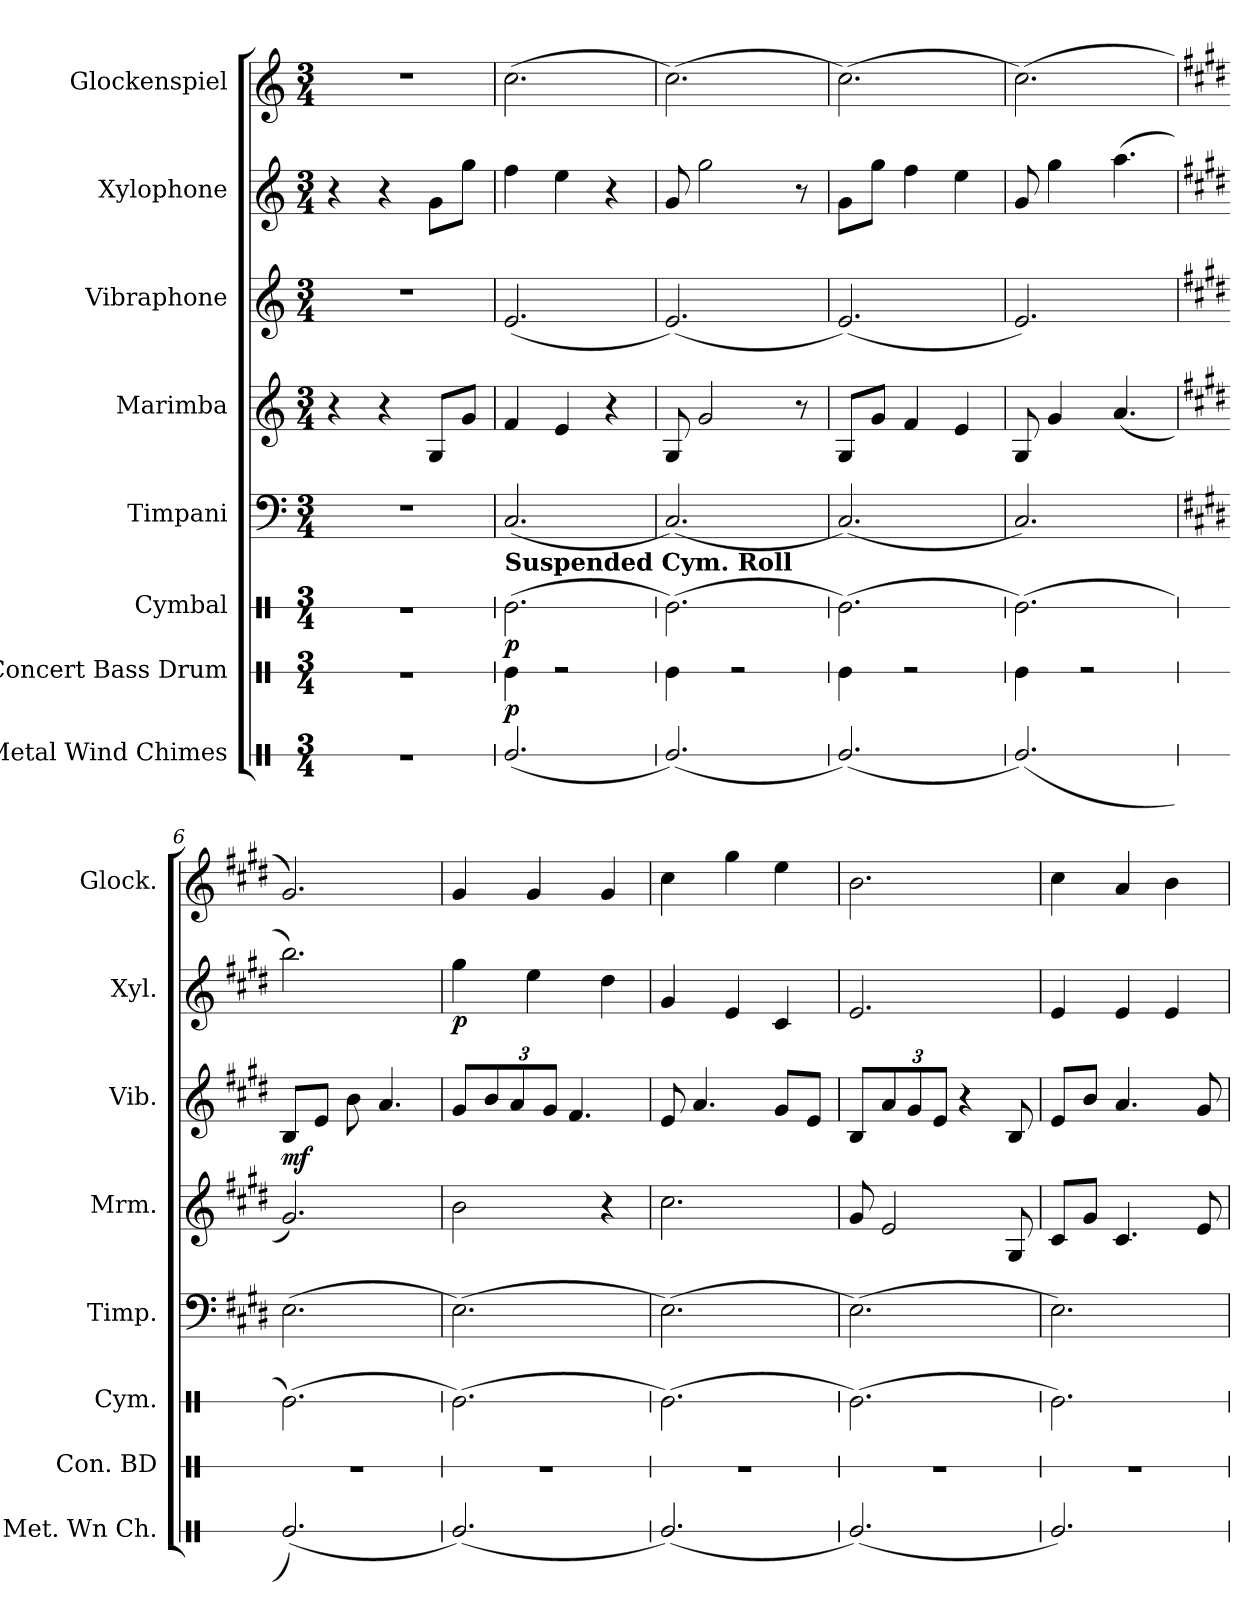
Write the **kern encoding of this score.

**kern	**kern	**dynam	**kern	**dynam	**kern	**kern	**kern	**dynam	**kern	**dynam	**kern
*part8	*part7	*part7	*part6	*part6	*part5	*part4	*part3	*part3	*part2	*part2	*part1
*staff8	*staff7	*staff7	*staff6	*staff6	*staff5	*staff4	*staff3	*staff3	*staff2	*staff2	*staff1
*I"Metal Wind Chimes	*I"Concert Bass Drum	*	*I"Cymbal	*	*I"Timpani	*I"Marimba	*I"Vibraphone	*	*I"Xylophone	*	*I"Glockenspiel
*I'Met. Wn Ch.	*I'Con. BD	*	*I'Cym.	*	*I'Timp.	*I'Mrm.	*I'Vib.	*	*I'Xyl.	*	*I'Glock.
*stria1	*stria1	*	*stria1	*	*	*	*	*	*	*	*
*clefX	*clefX	*	*clefX	*	*clefF4	*clefG2	*clefG2	*	*clefG2	*	*clefG2
*	*	*	*	*	*	*	*	*	*ITrd-7c-12	*	*ITrd-14c-24
*k[]	*k[]	*	*k[]	*	*k[]	*k[]	*k[]	*	*k[]	*	*k[]
*M3/4	*M3/4	*	*M3/4	*	*M3/4	*M3/4	*M3/4	*	*M3/4	*	*M3/4
*MM58	*MM58	*	*MM58	*	*MM58	*MM58	*MM58	*	*MM58	*	*MM58
=1	=1	=1	=1	=1	=1	=1	=1	=1	=1	=1	=1
2.r	2.r	.	2.r	.	2.r	4r	2.r	.	4r	.	2.r
.	.	.	.	.	.	4r	.	.	4r	.	.
.	.	.	.	.	.	8G/L	.	.	8gg\L	.	.
.	.	.	.	.	.	8g/J	.	.	8ggg\J	.	.
=2	=2	=2	=2	=2	=2	=2	=2	=2	=2	=2	=2
!	!	!	!LO:TX:a:B:t=Suspended Cym. Roll	!	!	!	!	!	!	!	!
!	!	!LO:DY:b	!	!LO:DY:b	!	!	!	!	!	!	!
(<2.Re/	4Re\	p	(>2.Re\	p	(<2.C/	4f/	(<2.e/	.	4fff\	.	(>2.cccc\
.	2r	.	.	.	.	4e/	.	.	4eee\	.	.
.	.	.	.	.	.	4r	.	.	4r	.	.
=3	=3	=3	=3	=3	=3	=3	=3	=3	=3	=3	=3
(<2.Re/)	4Re\	.	(>2.Re\)	.	(<2.C/)	8G/	(<2.e/)	.	8gg/	.	(>2.cccc\)
.	.	.	.	.	.	2g/	.	.	2ggg\	.	.
.	2r	.	.	.	.	.	.	.	.	.	.
.	.	.	.	.	.	8r	.	.	8r	.	.
=4	=4	=4	=4	=4	=4	=4	=4	=4	=4	=4	=4
(<2.Re/)	4Re\	.	(>2.Re\)	.	(<2.C/)	8G/L	(<2.e/)	.	8gg\L	.	(>2.cccc\)
.	.	.	.	.	.	8g/J	.	.	8ggg\J	.	.
.	2r	.	.	.	.	4f/	.	.	4fff\	.	.
.	.	.	.	.	.	4e/	.	.	4eee\	.	.
=5	=5	=5	=5	=5	=5	=5	=5	=5	=5	=5	=5
(<2.Re/)	4Re\	.	(>2.Re\)	.	2.C/)	8G/	2.e/)	.	8gg/	.	(>2.cccc\)
.	.	.	.	.	.	4g/	.	.	4ggg\	.	.
.	2r	.	.	.	.	.	.	.	.	.	.
.	.	.	.	.	.	(<4.a/	.	.	(>4.aaa\	.	.
=6	=6	=6	=6	=6	=6	=6	=6	=6	=6	=6	=6
*	*	*	*	*	*k[f#c#g#d#]	*k[f#c#g#d#]	*k[f#c#g#d#]	*	*k[f#c#g#d#]	*	*k[f#c#g#d#]
!	!	!	!	!	!	!	!	!LO:DY:b	!	!	!
(<2.Re/)	2.r	.	(>2.Re\)	.	(>2.E\	2.g#/)	8B/L	mf	2.bbb\)	.	2.ggg#/)
.	.	.	.	.	.	.	8e/J	.	.	.	.
.	.	.	.	.	.	.	8b\	.	.	.	.
.	.	.	.	.	.	.	4.a/	.	.	.	.
=7	=7	=7	=7	=7	=7	=7	=7	=7	=7	=7	=7
!	!	!	!	!	!	!	!	!	!	!LO:DY:b	!
(<2.Re/)	2.r	.	(>2.Re\)	.	(>2.E\)	2b\	8g#/L	.	4ggg#\	p	4ggg#/
*	*	*	*	*	*	*	*Xbrackettup	*	*	*	*
.	.	.	.	.	.	.	12b/	.	.	.	.
.	.	.	.	.	.	.	12a/	.	.	.	.
.	.	.	.	.	.	.	.	.	4eee\	.	4ggg#/
.	.	.	.	.	.	.	12g#/J	.	.	.	.
.	.	.	.	.	.	.	4.f#/	.	.	.	.
.	.	.	.	.	.	4r	.	.	4ddd#\	.	4ggg#/
!!LO:PB:g=z
=8	=8	=8	=8	=8	=8	=8	=8	=8	=8	=8	=8
(<2.Re/)	2.r	.	(>2.Re\)	.	(>2.E\)	2.cc#\	8e/	.	4gg#/	.	4cccc#\
.	.	.	.	.	.	.	4.a/	.	.	.	.
.	.	.	.	.	.	.	.	.	4ee/	.	4gggg#\
.	.	.	.	.	.	.	8g#/L	.	4cc#/	.	4eeee\
.	.	.	.	.	.	.	8e/J	.	.	.	.
=9	=9	=9	=9	=9	=9	=9	=9	=9	=9	=9	=9
(<2.Re/)	2.r	.	(>2.Re\)	.	(>2.E\)	8g#/	8B/L	.	2.ee/	.	2.bbb\
.	.	.	.	.	.	2e/	12a/	.	.	.	.
.	.	.	.	.	.	.	12g#/	.	.	.	.
.	.	.	.	.	.	.	12e/J	.	.	.	.
.	.	.	.	.	.	.	4r	.	.	.	.
.	.	.	.	.	.	8G#/	8B/	.	.	.	.
=10	=10	=10	=10	=10	=10	=10	=10	=10	=10	=10	=10
2.Re/)	2.r	.	2.Re\)	.	2.E\)	8c#/L	8e/L	.	4ee/	.	4cccc#\
.	.	.	.	.	.	8g#/J	8b/J	.	.	.	.
.	.	.	.	.	.	4.c#/	4.a/	.	4ee/	.	4aaa/
.	.	.	.	.	.	.	.	.	4ee/	.	4bbb\
.	.	.	.	.	.	8e/	8g#/	.	.	.	.
=	=	=	=	=	=	=	=	=	=	=	=
*-	*-	*-	*-	*-	*-	*-	*-	*-	*-	*-	*-
